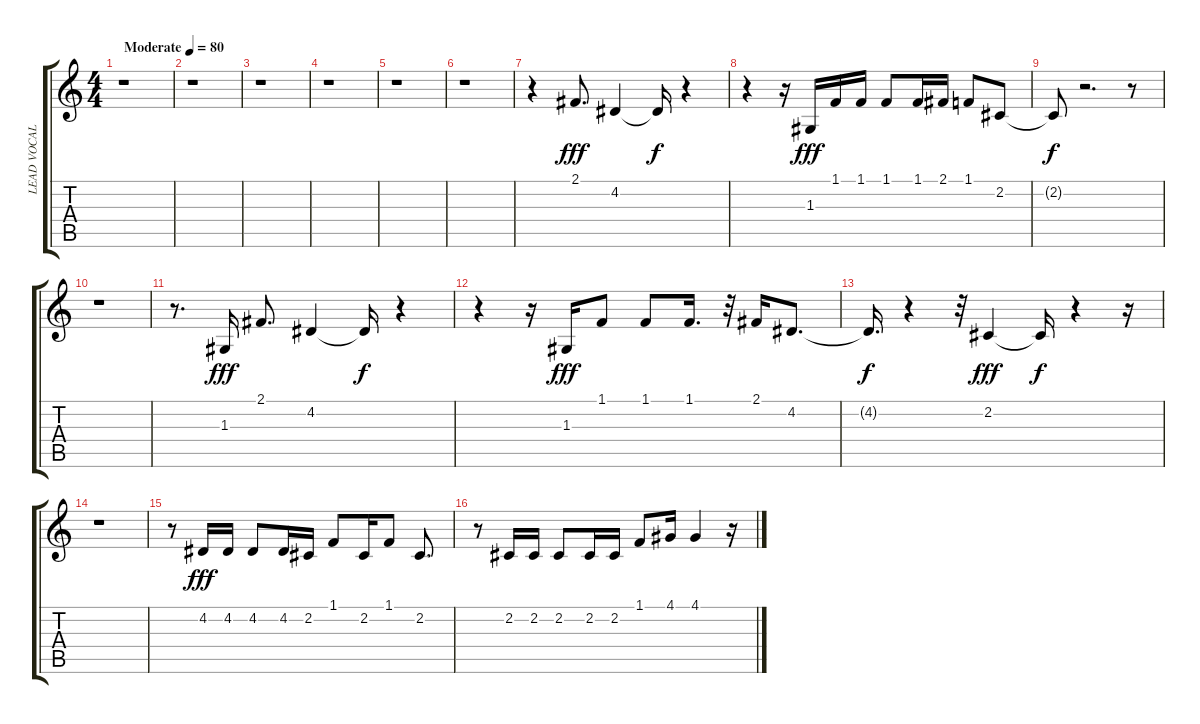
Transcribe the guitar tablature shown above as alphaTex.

\track ("LEAD VOCAL" "LEAD VOCAL") {instrument brightacousticpiano}
\staff {score tabs}
\tuning (E4 B3 G3 D3 A2 E2) {hide}
\ts (4 4)
\tempo (80 "Moderate")
\clef g2
\ks c
r.1{dy fff instrument brightacousticpiano} |
r.1 |
r.1 |
r.1 |
r.1 |
r.1 |
r.4 2.1.8{d} 4.2.4 4.2{t}.16{dy f} r.4 |
r.4 r.16 1.3.16{dy fff} 1.1.16 1.1.16 1.1.8 1.1.16 2.1.16 1.1.8 2.2.8 |
2.2{t}.8{dy f} r.2{d} r.8 |
r.1 |
r.8{d} 1.3.16{dy fff} 2.1.8{d} 4.2.4 4.2{t}.16{dy f} r.4 |
r.4 r.16 1.3.16{dy fff} 1.1.8 1.1.8 1.1.16{d} r.32 2.1.16 4.2.8{d} |
4.2{t}.16{d dy f} r.4 r.32 2.2.4{dy fff} 2.2{t}.16{dy f} r.4 r.16 |
r.1 |
r.8 4.2.16{dy fff volume 13} 4.2.16 4.2.8 4.2.16 2.2.16 1.1.8 2.2.16 1.1.8 2.2.8{d} |
r.8 2.2.16 2.2.16 2.2.8 2.2.16 2.2.16 1.1.8 4.1.16 4.1.4 r.16
